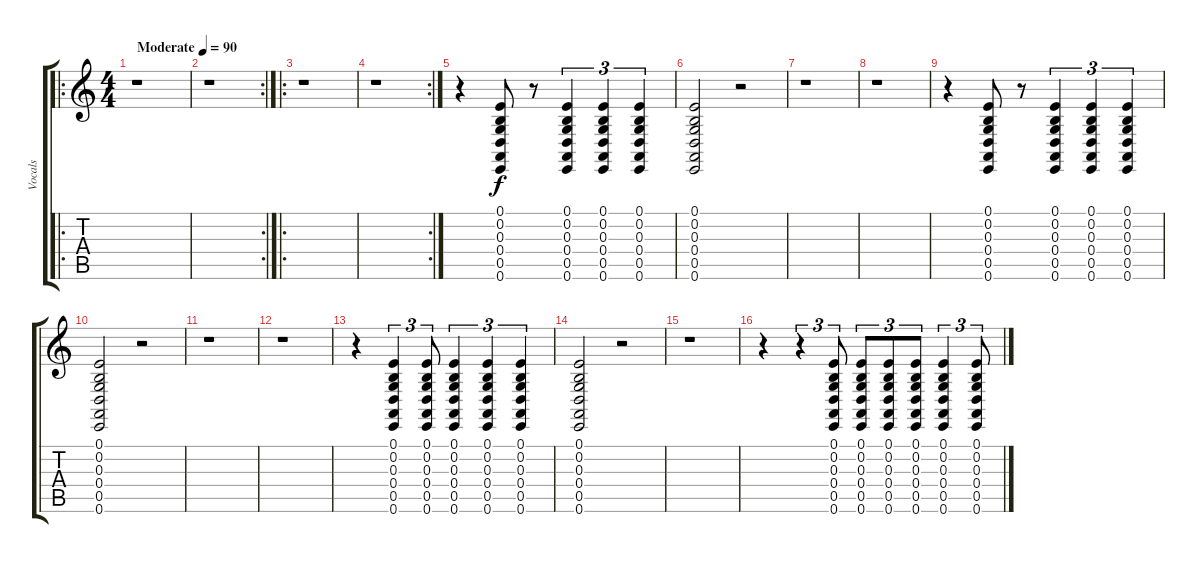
\track ("Vocals" "Vocals") {instrument breathnoise}
\staff {score tabs}
\tuning (E4 B3 G3 D3 A2 E2) {hide}
\ro
\ts (4 4)
\tempo (90 "Moderate")
\clef g2
\ks c
r.1{dy f instrument breathnoise} |
\rc 2
r.1 |
\ro
r.1 |
\rc 2
r.1 |
r.4 (0.1 0.2 0.3 0.4 0.5 0.6).8 r.8 (0.1 0.2 0.3 0.4 0.5 0.6).4{tu (3 2)} (0.1 0.2 0.3 0.4 0.5 0.6).4{tu (3 2)} (0.1 0.2 0.3 0.4 0.5 0.6).4{tu (3 2)} |
(0.1 0.2 0.3 0.4 0.5 0.6).2 r.2 |
r.1 |
r.1 |
r.4 (0.1 0.2 0.3 0.4 0.5 0.6).8 r.8 (0.1 0.2 0.3 0.4 0.5 0.6).4{tu (3 2)} (0.1 0.2 0.3 0.4 0.5 0.6).4{tu (3 2)} (0.1 0.2 0.3 0.4 0.5 0.6).4{tu (3 2)} |
(0.1 0.2 0.3 0.4 0.5 0.6).2 r.2 |
r.1 |
r.1 |
r.4 (0.1 0.2 0.3 0.4 0.5 0.6).4{tu (3 2)} (0.1 0.2 0.3 0.4 0.5 0.6).8{tu (3 2)} (0.1 0.2 0.3 0.4 0.5 0.6).4{tu (3 2)} (0.1 0.2 0.3 0.4 0.5 0.6).4{tu (3 2)} (0.1 0.2 0.3 0.4 0.5 0.6).4{tu (3 2)} |
(0.1 0.2 0.3 0.4 0.5 0.6).2 r.2 |
r.1 |
r.4 r.4{tu (3 2)} (0.1 0.2 0.3 0.4 0.5 0.6).8{tu (3 2)} (0.1 0.2 0.3 0.4 0.5 0.6).8{tu (3 2)} (0.1 0.2 0.3 0.4 0.5 0.6).8{tu (3 2)} (0.1 0.2 0.3 0.4 0.5 0.6).8{tu (3 2)} (0.1 0.2 0.3 0.4 0.5 0.6).4{tu (3 2)} (0.1 0.2 0.3 0.4 0.5 0.6).8{tu (3 2)}
